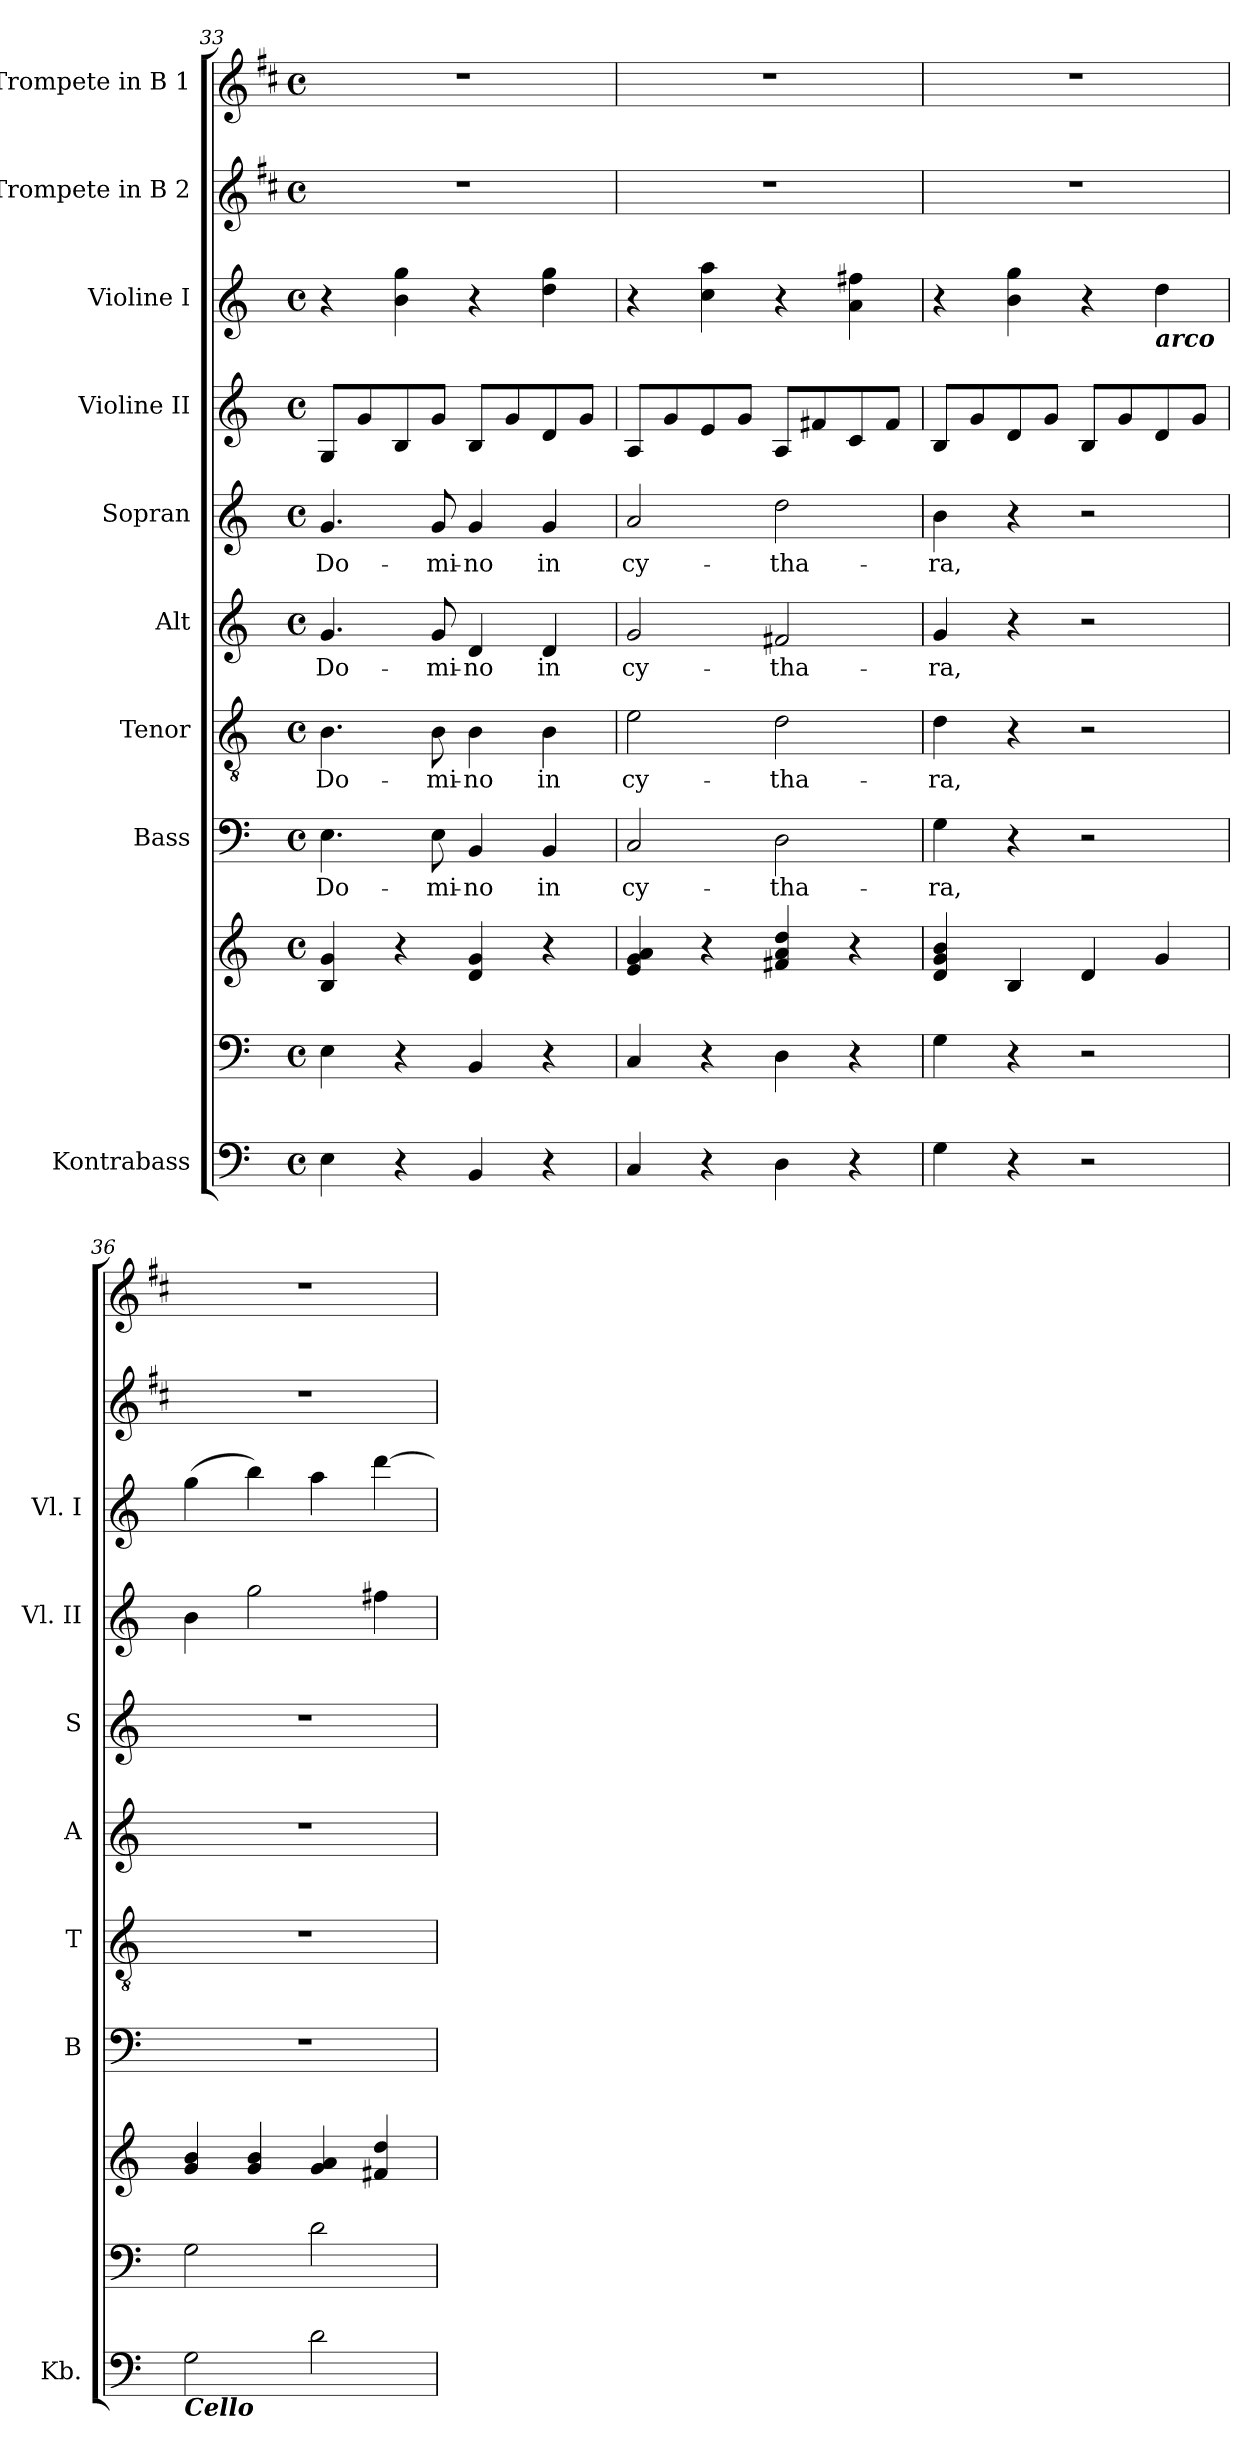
**kern	**kern	**kern	**kern	**text	**kern	**text	**kern	**text	**kern	**text	**kern	**kern	**kern	**kern
*part10	*part9	*part9	*part8	*part8	*part7	*part7	*part6	*part6	*part5	*part5	*part4	*part3	*part2	*part1
*staff11	*staff10	*staff9	*staff8	*staff8	*staff7	*staff7	*staff6	*staff6	*staff5	*staff5	*staff4	*staff3	*staff2	*staff1
*I"Kontrabass	*	*	*I"Bass	*	*I"Tenor	*	*I"Alt	*	*I"Sopran	*	*I"Violine II	*I"Violine I	*I"Trompete in B 2	*I"Trompete in B 1
*I'Kb.	*	*	*I'B	*	*I'T	*	*I'A	*	*I'S	*	*I'Vl. II	*I'Vl. I	*	*
!!LO:PB:g=z
*clefF4	*clefF4	*clefG2	*clefF4	*	*clefGv2	*	*clefG2	*	*clefG2	*	*clefG2	*clefG2	*clefG2	*clefG2
*ITrd7c12	*	*	*	*	*	*	*	*	*	*	*	*	*ITrd1c2	*ITrd1c2
*k[]	*k[]	*k[]	*k[]	*	*k[]	*	*k[]	*	*k[]	*	*k[]	*k[]	*k[]	*k[]
*C:	*C:	*C:	*C:	*	*C:	*	*C:	*	*C:	*	*C:	*C:	*C:	*C:
*M4/4	*M4/4	*M4/4	*M4/4	*	*M4/4	*	*M4/4	*	*M4/4	*	*M4/4	*M4/4	*M4/4	*M4/4
*met(c)	*met(c)	*met(c)	*met(c)	*	*met(c)	*	*met(c)	*	*met(c)	*	*met(c)	*met(c)	*met(c)	*met(c)
=33	=33	=33	=33	=33	=33	=33	=33	=33	=33	=33	=33	=33	=33	=33
!	!	!	!	!LO:LY:b	!	!LO:LY:b	!	!LO:LY:b	!	!LO:LY:b	!	!	!	!
4EE\	4E\	4B/ 4g/	4.E\	Do-	4.B\	Do-	4.g/	Do-	4.g/	Do-	8G/L	4r	1r	1r
.	.	.	.	.	.	.	.	.	.	.	8g/	.	.	.
4r	4r	4r	.	.	.	.	.	.	.	.	8B/	4b\ 4gg\	.	.
!	!	!	!	!LO:LY:b	!	!LO:LY:b	!	!LO:LY:b	!	!LO:LY:b	!	!	!	!
.	.	.	8E\	-mi-	8B\	-mi-	8g/	-mi-	8g/	-mi-	8g/J	.	.	.
!	!	!	!	!LO:LY:b	!	!LO:LY:b	!	!LO:LY:b	!	!LO:LY:b	!	!	!	!
4BBB/	4BB/	4d/ 4g/	4BB/	-no	4B\	-no	4d/	-no	4g/	-no	8B/L	4r	.	.
.	.	.	.	.	.	.	.	.	.	.	8g/	.	.	.
!	!	!	!	!LO:LY:b	!	!LO:LY:b	!	!LO:LY:b	!	!LO:LY:b	!	!	!	!
4r	4r	4r	4BB/	in	4B\	in	4d/	in	4g/	in	8d/	4dd\ 4gg\	.	.
.	.	.	.	.	.	.	.	.	.	.	8g/J	.	.	.
=34	=34	=34	=34	=34	=34	=34	=34	=34	=34	=34	=34	=34	=34	=34
!	!	!	!	!LO:LY:b	!	!LO:LY:b	!	!LO:LY:b	!	!LO:LY:b	!	!	!	!
4CC/	4C/	4e/ 4g/ 4a/	2C/	cy-	2e\	cy-	2g/	cy-	2a/	cy-	8A/L	4r	1r	1r
.	.	.	.	.	.	.	.	.	.	.	8g/	.	.	.
4r	4r	4r	.	.	.	.	.	.	.	.	8e/	4cc\ 4aa\	.	.
.	.	.	.	.	.	.	.	.	.	.	8g/J	.	.	.
!	!	!	!	!LO:LY:b	!	!LO:LY:b	!	!LO:LY:b	!	!LO:LY:b	!	!	!	!
4DD\	4D\	4f#X/ 4a/ 4dd/	2D\	-tha-	2d\	-tha-	2f#X/	-tha-	2dd\	-tha-	8A/L	4r	.	.
.	.	.	.	.	.	.	.	.	.	.	8f#X/	.	.	.
4r	4r	4r	.	.	.	.	.	.	.	.	8c/	4a\ 4ff#X\	.	.
.	.	.	.	.	.	.	.	.	.	.	8f#/J	.	.	.
=35	=35	=35	=35	=35	=35	=35	=35	=35	=35	=35	=35	=35	=35	=35
!	!	!	!	!LO:LY:b	!	!LO:LY:b	!	!LO:LY:b	!	!LO:LY:b	!	!	!	!
4GG\	4G\	4d/ 4g/ 4b/	4G\	-ra,	4d\	-ra,	4g/	-ra,	4b\	-ra,	8B/L	4r	1r	1r
.	.	.	.	.	.	.	.	.	.	.	8g/	.	.	.
4r	4r	4B/	4r	.	4r	.	4r	.	4r	.	8d/	4b\ 4gg\	.	.
.	.	.	.	.	.	.	.	.	.	.	8g/J	.	.	.
2r	2r	4d/	2r	.	2r	.	2r	.	2r	.	8B/L	4r	.	.
.	.	.	.	.	.	.	.	.	.	.	8g/	.	.	.
!	!	!	!	!	!	!	!	!	!	!	!	!LO:TX:b:Bi:t=arco	!	!
.	.	4g/	.	.	.	.	.	.	.	.	8d/	4dd\	.	.
.	.	.	.	.	.	.	.	.	.	.	8g/J	.	.	.
=36	=36	=36	=36	=36	=36	=36	=36	=36	=36	=36	=36	=36	=36	=36
!LO:TX:b:Bi:t=Cello	!	!	!	!	!	!	!	!	!	!	!	!	!	!
2GG\	2G\	4g/ 4b/	1r	.	1r	.	1r	.	1r	.	4b\	(>4gg\	1r	1r
.	.	4g/ 4b/	.	.	.	.	.	.	.	.	2gg\	4bb\)	.	.
2D\	2d\	4g/ 4a/	.	.	.	.	.	.	.	.	.	4aa\	.	.
.	.	4f#X/ 4dd/	.	.	.	.	.	.	.	.	4ff#X\	[4ddd\	.	.
=	=	=	=	=	=	=	=	=	=	=	=	=	=	=
*-	*-	*-	*-	*-	*-	*-	*-	*-	*-	*-	*-	*-	*-	*-
